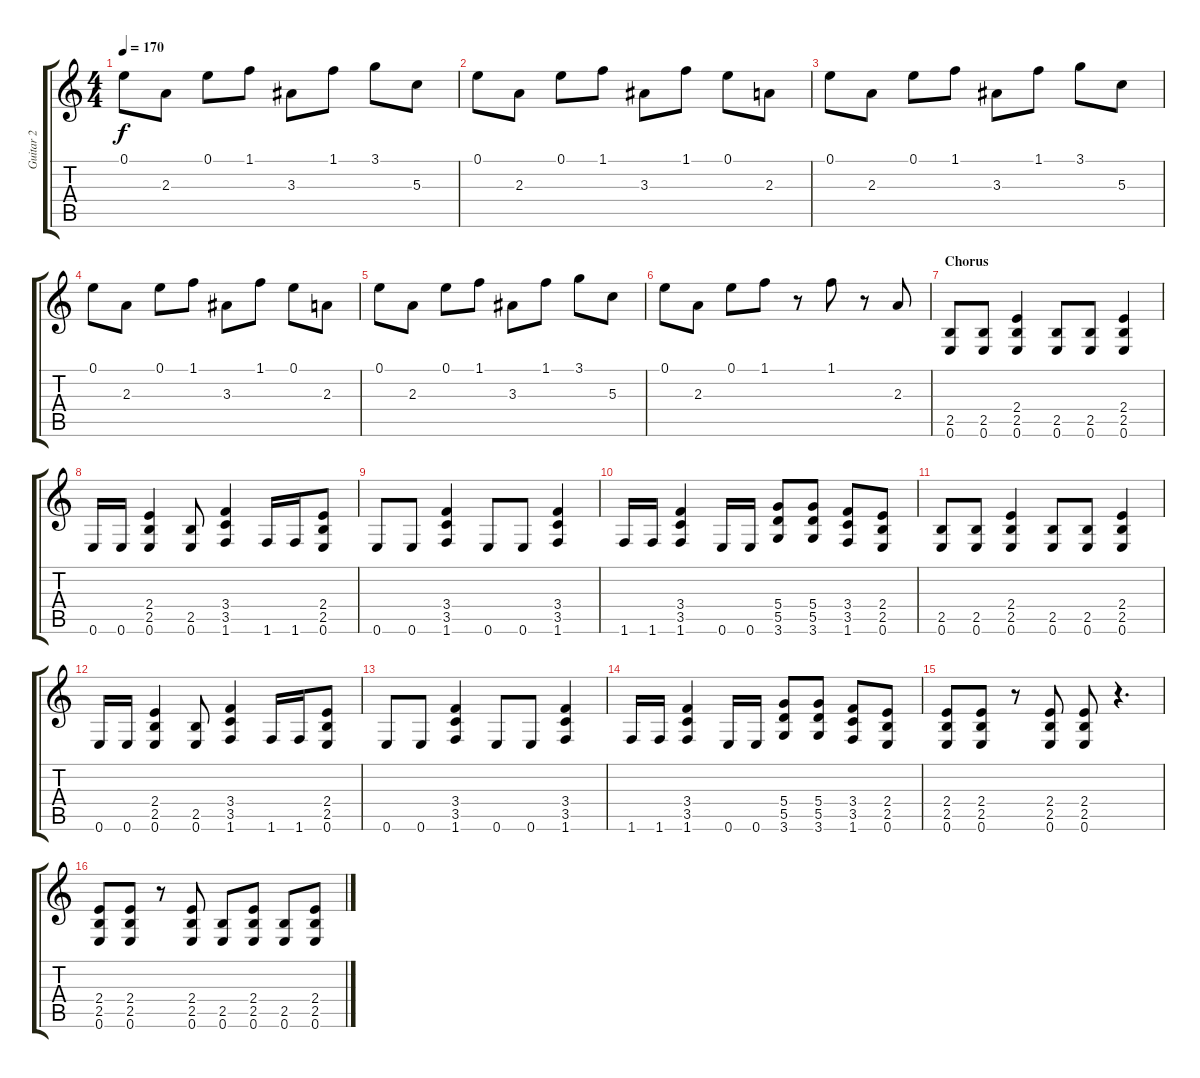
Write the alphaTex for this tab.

\track ("Guitar 2" "Guitar 2") {instrument distortionguitar}
\staff {score tabs}
\tuning (E4 B3 G3 D3 A2 E2) {hide}
\ts (4 4)
\tempo 170
\clef g2
\ks c
0.1.8{dy f} 2.3.8 0.1.8 1.1.8 3.3.8 1.1.8 3.1.8 5.3.8 |
0.1.8 2.3.8 0.1.8 1.1.8 3.3.8 1.1.8 0.1.8 2.3.8 |
0.1.8 2.3.8 0.1.8 1.1.8 3.3.8 1.1.8 3.1.8 5.3.8 |
0.1.8 2.3.8 0.1.8 1.1.8 3.3.8 1.1.8 0.1.8 2.3.8 |
0.1.8 2.3.8 0.1.8 1.1.8 3.3.8 1.1.8 3.1.8 5.3.8 |
0.1.8 2.3.8 0.1.8 1.1.8 r.8 1.1.8 r.8 2.3.8 |
\section ("" "Chorus")
(2.5 0.6).8 (2.5 0.6).8 (2.4 2.5 0.6).4 (2.5 0.6).8 (2.5 0.6).8 (2.4 2.5 0.6).4 |
0.6.16 0.6.16 (2.4 2.5 0.6).4 (2.5 0.6).8 (3.4 3.5 1.6).4 1.6.16 1.6.16 (2.4 2.5 0.6).8 |
0.6.8 0.6.8 (3.4 3.5 1.6).4 0.6.8 0.6.8 (3.4 3.5 1.6).4 |
1.6.16 1.6.16 (3.4 3.5 1.6).4 0.6.16 0.6.16 (5.4 5.5 3.6).8 (5.4 5.5 3.6).8 (3.4 3.5 1.6).8 (2.4 2.5 0.6).8 |
(2.5 0.6).8 (2.5 0.6).8 (2.4 2.5 0.6).4 (2.5 0.6).8 (2.5 0.6).8 (2.4 2.5 0.6).4 |
0.6.16 0.6.16 (2.4 2.5 0.6).4 (2.5 0.6).8 (3.4 3.5 1.6).4 1.6.16 1.6.16 (2.4 2.5 0.6).8 |
0.6.8 0.6.8 (3.4 3.5 1.6).4 0.6.8 0.6.8 (3.4 3.5 1.6).4 |
1.6.16 1.6.16 (3.4 3.5 1.6).4 0.6.16 0.6.16 (5.4 5.5 3.6).8 (5.4 5.5 3.6).8 (3.4 3.5 1.6).8 (2.4 2.5 0.6).8 |
(2.4 2.5 0.6).8 (2.4 2.5 0.6).8 r.8 (2.4 2.5 0.6).8 (2.4 2.5 0.6).8 r.4{d} |
(2.4 2.5 0.6).8 (2.4 2.5 0.6).8 r.8 (2.4 2.5 0.6).8 (2.5 0.6).8 (2.4 2.5 0.6).8 (2.5 0.6).8 (2.4 2.5 0.6).8
